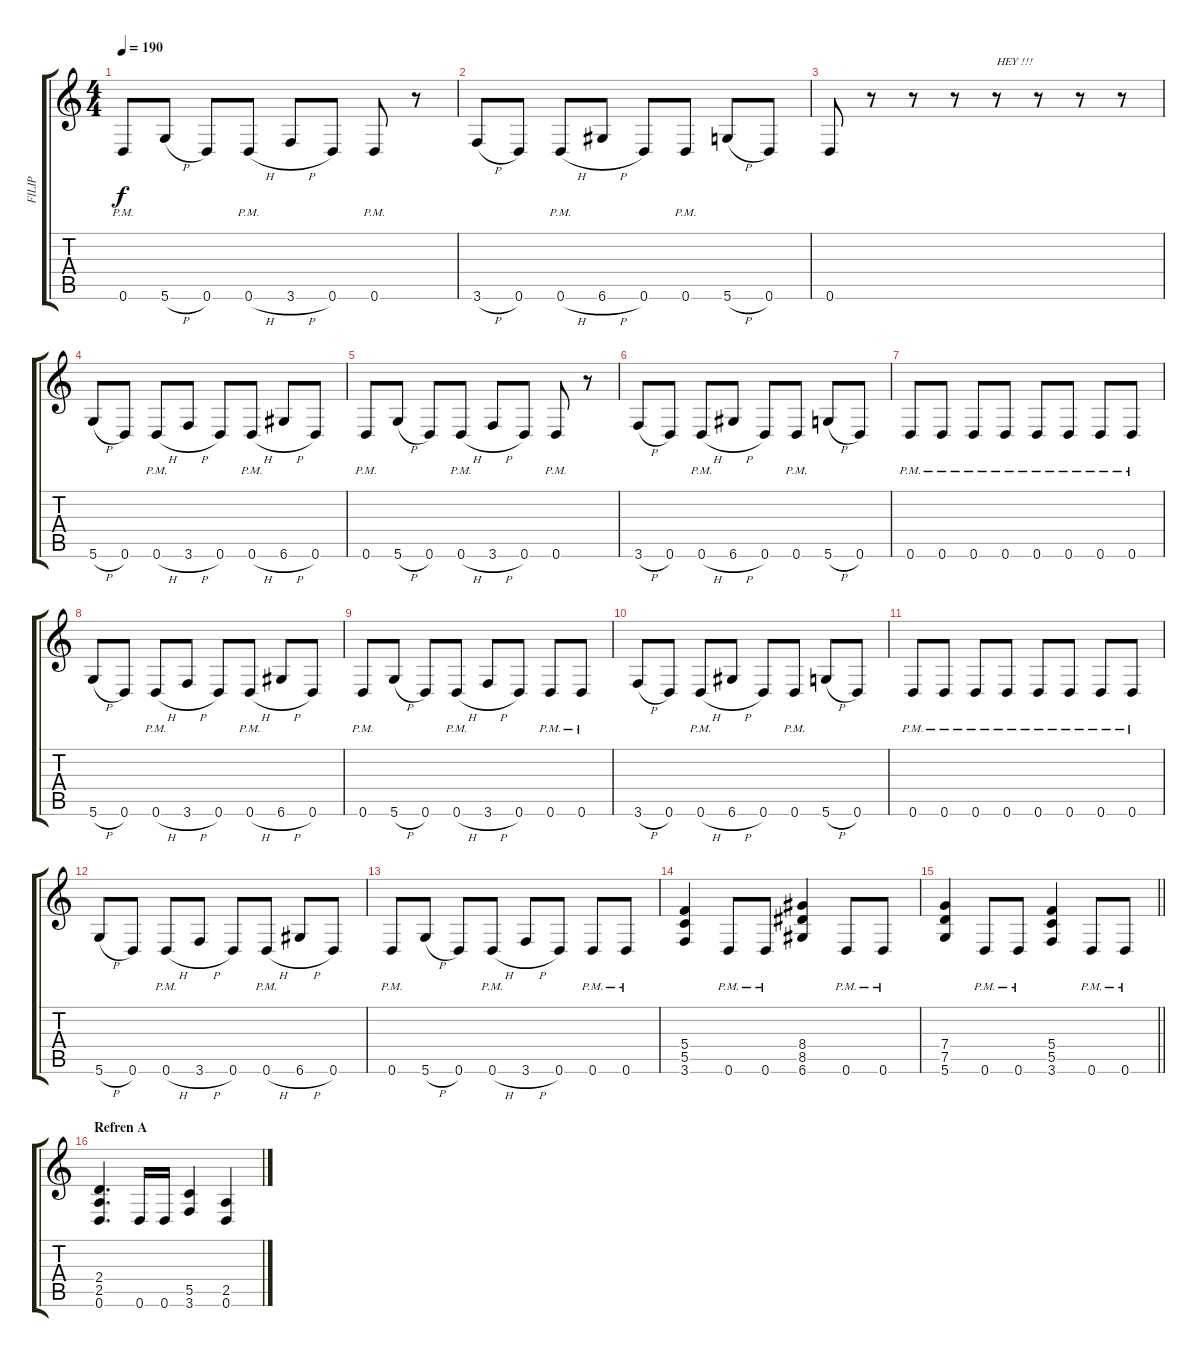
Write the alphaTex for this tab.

\track ("FILIP" "FILIP") {instrument distortionguitar}
\staff {score tabs}
\tuning (D4 A3 F3 C3 G2 D2) {hide}
\ts (4 4)
\tempo 190
\clef g2
\ks c
0.6{pm}.8{dy f} 5.6{h}.8 0.6.8 0.6{h pm}.8 3.6{h}.8 0.6.8 0.6{pm}.8 r.8 |
3.6{h}.8 0.6.8 0.6{h pm}.8 6.6{h}.8 0.6.8 0.6{pm}.8 5.6{h}.8 0.6.8 |
0.6.8 r.8 r.8 r.8 r.8{txt "HEY !!!"} r.8 r.8 r.8 |
5.6{h}.8 0.6.8 0.6{h pm}.8 3.6{h}.8 0.6.8 0.6{h pm}.8 6.6{h}.8 0.6.8 |
0.6{pm}.8 5.6{h}.8 0.6.8 0.6{h pm}.8 3.6{h}.8 0.6.8 0.6{pm}.8 r.8 |
3.6{h}.8 0.6.8 0.6{h pm}.8 6.6{h}.8 0.6.8 0.6{pm}.8 5.6{h}.8 0.6.8 |
0.6{pm}.8 0.6{pm}.8 0.6{pm}.8 0.6{pm}.8 0.6{pm}.8 0.6{pm}.8 0.6{pm}.8 0.6{pm}.8 |
5.6{h}.8 0.6.8 0.6{h pm}.8 3.6{h}.8 0.6.8 0.6{h pm}.8 6.6{h}.8 0.6.8 |
0.6{pm}.8 5.6{h}.8 0.6.8 0.6{h pm}.8 3.6{h}.8 0.6.8 0.6{pm}.8 0.6{pm}.8 |
3.6{h}.8 0.6.8 0.6{h pm}.8 6.6{h}.8 0.6.8 0.6{pm}.8 5.6{h}.8 0.6.8 |
0.6{pm}.8 0.6{pm}.8 0.6{pm}.8 0.6{pm}.8 0.6{pm}.8 0.6{pm}.8 0.6{pm}.8 0.6{pm}.8 |
5.6{h}.8 0.6.8 0.6{h pm}.8 3.6{h}.8 0.6.8 0.6{h pm}.8 6.6{h}.8 0.6.8 |
0.6{pm}.8 5.6{h}.8 0.6.8 0.6{h pm}.8 3.6{h}.8 0.6.8 0.6{pm}.8 0.6{pm}.8 |
(5.4 5.5 3.6).4 0.6{pm}.8 0.6{pm}.8 (8.4 8.5 6.6).4 0.6{pm}.8 0.6{pm}.8 |
\barLineRight lightlight
(7.4 7.5 5.6).4 0.6{pm}.8 0.6{pm}.8 (5.4 5.5 3.6).4 0.6{pm}.8 0.6{pm}.8 |
\section ("" "Refren A")
(2.4 2.5 0.6).4{d} 0.6.16 0.6.16 (5.5 3.6).4 (2.5 0.6).4
